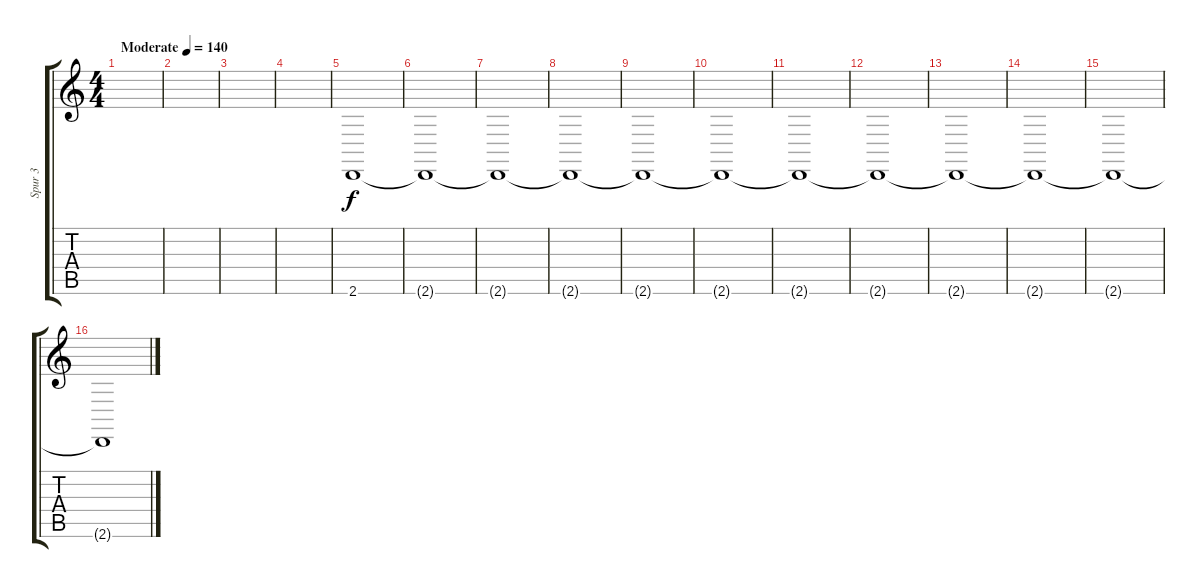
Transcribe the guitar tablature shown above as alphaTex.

\track ("Spur 3" "Spur 3") {instrument lead7fifths}
\staff {score tabs}
\tuning (E4 B3 G3 D3 F2 C2) {hide}
\ts (4 4)
\tempo (140 "Moderate")
\clef g2
\ks c
|
|
|
|
2.6.1 |
2.6{t}.1 |
2.6{t}.1 |
2.6{t}.1 |
2.6{t}.1 |
2.6{t}.1 |
2.6{t}.1 |
2.6{t}.1 |
2.6{t}.1 |
2.6{t}.1 |
2.6{t}.1 |
2.6{t}.1
